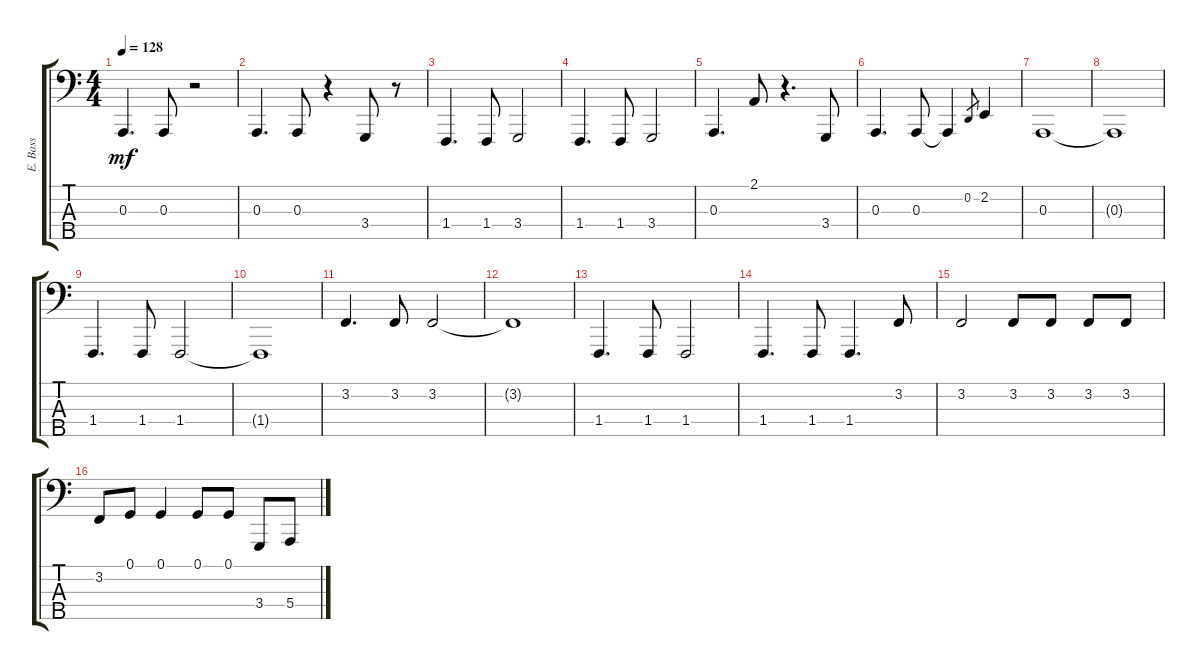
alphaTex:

\track ("E. Bass" "E. Bass") {instrument brightacousticpiano}
\staff {score tabs}
\tuning (G2 D2 A1 E1 B0) {hide}
\ts (4 4)
\tempo 128
\clef f4
\ks c
0.3.4{d dy mf} 0.3.8 r.2 |
0.3.4{d} 0.3.8 r.4 3.4.8 r.8 |
1.4.4{d} 1.4.8 3.4.2 |
1.4.4{d} 1.4.8 3.4.2 |
0.3.4{d} 2.1.8 r.4{d} 3.4.8 |
0.3.4{d} 0.3.8 0.3{t}.4 0.2.8{gr} 2.2.4 |
0.3.1 |
0.3{t}.1 |
1.4.4{d} 1.4.8 1.4.2 |
1.4{t}.1 |
3.2.4{d} 3.2.8 3.2.2 |
3.2{t}.1 |
1.4.4{d} 1.4.8 1.4.2 |
1.4.4{d} 1.4.8 1.4.4{d} 3.2.8 |
3.2.2 3.2.8 3.2.8 3.2.8 3.2.8 |
3.2.8 0.1.8 0.1.4 0.1.8 0.1.8 3.4.8 5.4.8
